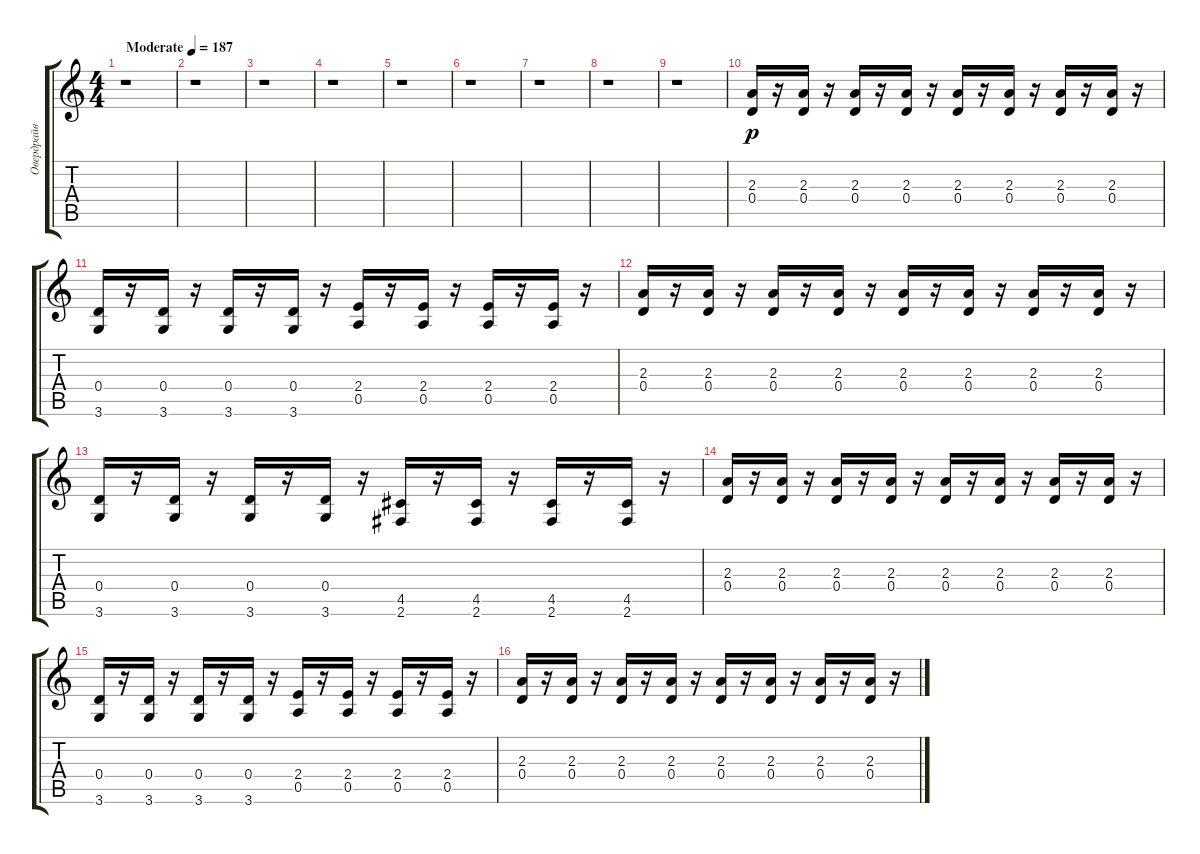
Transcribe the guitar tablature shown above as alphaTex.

\track ("Овердрайв" "Овердрайв") {instrument overdrivenguitar}
\staff {score tabs}
\tuning (E4 B3 G3 D3 A2 E2) {hide}
\ts (4 4)
\tempo (187 "Moderate")
\clef g2
\ks c
r.1{dy p instrument overdrivenguitar} |
r.1 |
r.1 |
r.1 |
r.1 |
r.1 |
r.1 |
r.1 |
r.1 |
(2.3 0.4).16 r.16 (2.3 0.4).16 r.16 (2.3 0.4).16 r.16 (2.3 0.4).16 r.16 (2.3 0.4).16 r.16 (2.3 0.4).16 r.16 (2.3 0.4).16 r.16 (2.3 0.4).16 r.16 |
(0.4 3.6).16 r.16 (0.4 3.6).16 r.16 (0.4 3.6).16 r.16 (0.4 3.6).16 r.16 (2.4 0.5).16 r.16 (2.4 0.5).16 r.16 (2.4 0.5).16 r.16 (2.4 0.5).16 r.16 |
(2.3 0.4).16 r.16 (2.3 0.4).16 r.16 (2.3 0.4).16 r.16 (2.3 0.4).16 r.16 (2.3 0.4).16 r.16 (2.3 0.4).16 r.16 (2.3 0.4).16 r.16 (2.3 0.4).16 r.16 |
(0.4 3.6).16 r.16 (0.4 3.6).16 r.16 (0.4 3.6).16 r.16 (0.4 3.6).16 r.16 (4.5 2.6).16 r.16 (4.5 2.6).16 r.16 (4.5 2.6).16 r.16 (4.5 2.6).16 r.16 |
(2.3 0.4).16 r.16 (2.3 0.4).16 r.16 (2.3 0.4).16 r.16 (2.3 0.4).16 r.16 (2.3 0.4).16 r.16 (2.3 0.4).16 r.16 (2.3 0.4).16 r.16 (2.3 0.4).16 r.16 |
(0.4 3.6).16 r.16 (0.4 3.6).16 r.16 (0.4 3.6).16 r.16 (0.4 3.6).16 r.16 (2.4 0.5).16 r.16 (2.4 0.5).16 r.16 (2.4 0.5).16 r.16 (2.4 0.5).16 r.16 |
(2.3 0.4).16 r.16 (2.3 0.4).16 r.16 (2.3 0.4).16 r.16 (2.3 0.4).16 r.16 (2.3 0.4).16 r.16 (2.3 0.4).16 r.16 (2.3 0.4).16 r.16 (2.3 0.4).16 r.16
